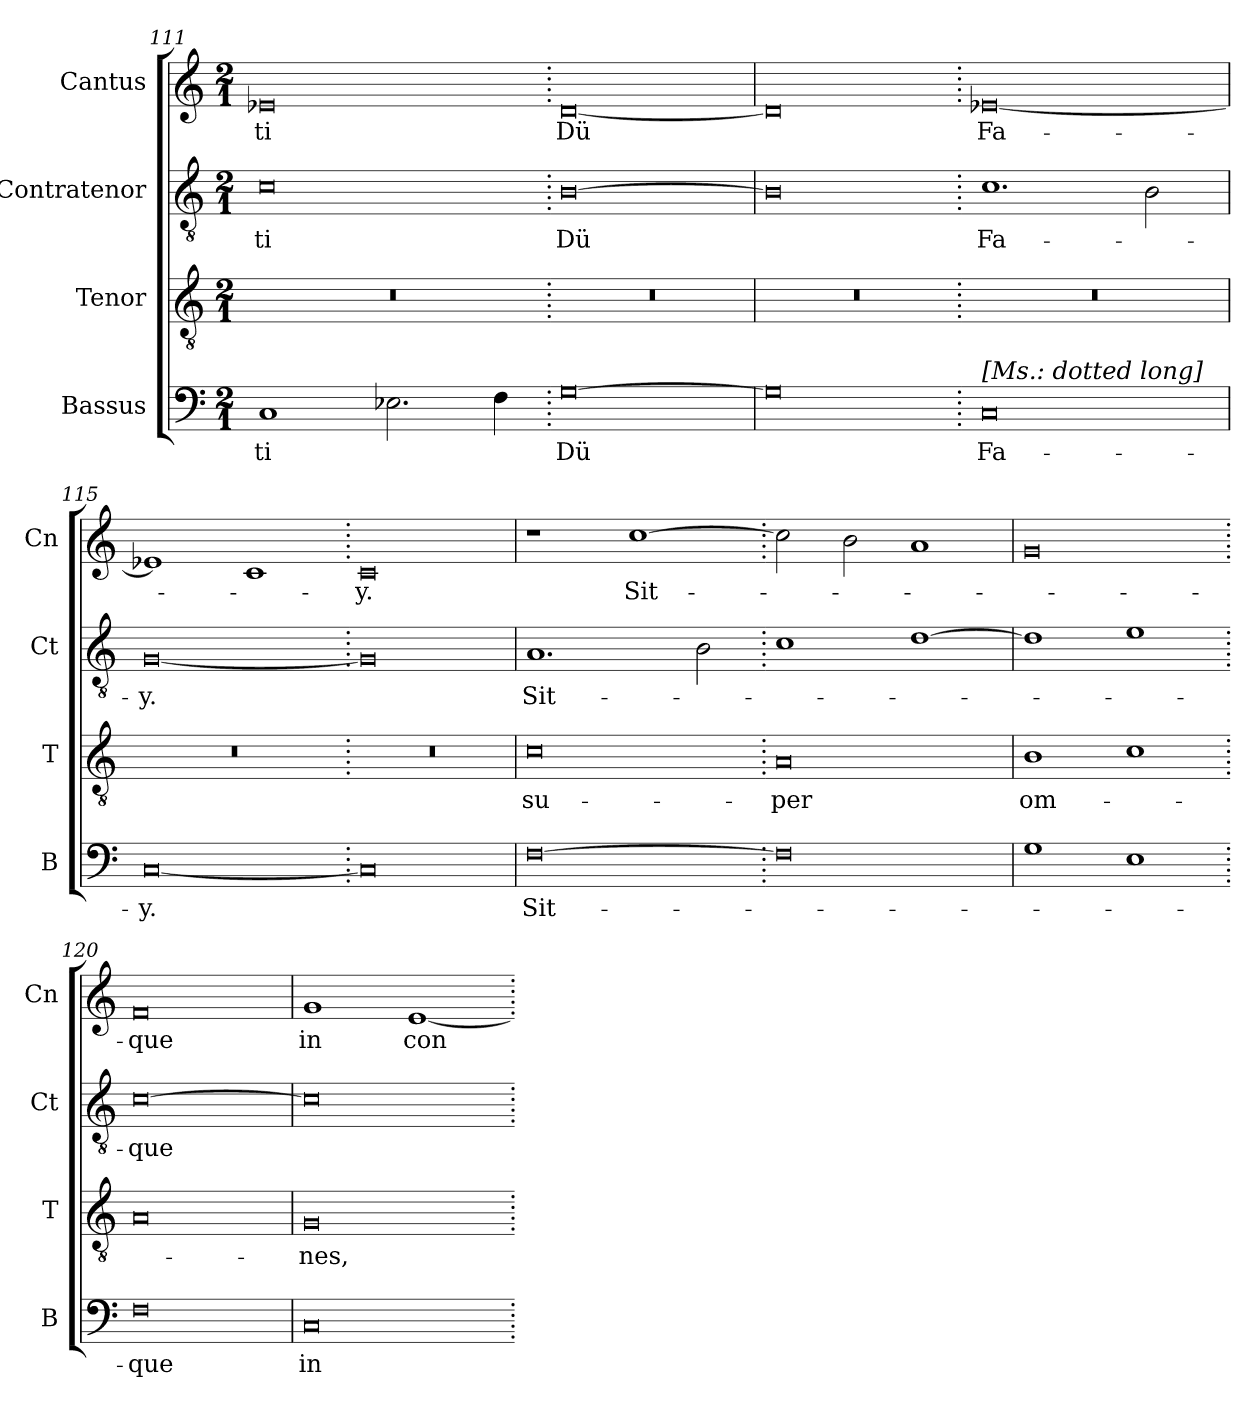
**kern	**text	**kern	**text	**kern	**text	**kern	**text
*part4	*part4	*part3	*part3	*part2	*part2	*part1	*part1
*staff4	*staff4	*staff3	*staff3	*staff2	*staff2	*staff1	*staff1
*I"Bassus	*	*I"Tenor	*	*I"Contratenor	*	*I"Cantus	*
*I'B	*	*I'T	*	*I'Ct	*	*I'Cn	*
*clefF4	*	*clefGv2	*	*clefGv2	*	*clefG2	*
*k[]	*	*k[]	*	*k[]	*	*k[]	*
*M2/1	*	*M2/1	*	*M2/1	*	*M2/1	*
=111	=111	=111	=111	=111	=111	=111	=111
1C	-ti	0r	.	0c	-ti	0e-X	-ti
2.E-X\	.	.	.	.	.	.	.
4F\	.	.	.	.	.	.	.
=112.	=112.	=112.	=112.	=112.	=112.	=112.	=112.
[0G	Dü	0r	.	[0B	Dü	[0d	Dü
=113	=113	=113	=113	=113	=113	=113	=113
0G]	.	0r	.	0B]	.	0d]	.
=114.	=114.	=114.	=114.	=114.	=114.	=114.	=114.
!LO:TX:a:t=[Ms.&colon; dotted long]	!	!	!	!	!	!	!
0C	Fa-	0r	.	1.c	Fa-	[0e-X	Fa-
.	.	.	.	2B\	.	.	.
=115	=115	=115	=115	=115	=115	=115	=115
[0C	-y.	0r	.	[0G	-y.	1e-X]	.
.	.	.	.	.	.	1c	.
=116.	=116.	=116.	=116.	=116.	=116.	=116.	=116.
0C]	.	0r	.	0G]	.	0c	-y.
=117	=117	=117	=117	=117	=117	=117	=117
[0F	Sit-	0c	su-	1.A	Sit-	1r	.
.	.	.	.	.	.	[1cc	Sit-
.	.	.	.	2B\	.	.	.
=118.	=118.	=118.	=118.	=118.	=118.	=118.	=118.
0F]	.	0A	-per	1c	.	2cc\]	.
.	.	.	.	.	.	2b\	.
.	.	.	.	[1d	.	1a	.
=119	=119	=119	=119	=119	=119	=119	=119
1G	.	1B	om-	1d]	.	0g	.
1E	.	1c	.	1e	.	.	.
=120.	=120.	=120.	=120.	=120.	=120.	=120.	=120.
0F	-que	0A	.	[0c	-que	0f	-que
=121	=121	=121	=121	=121	=121	=121	=121
0C	in	0G	-nes,	0c]	.	1g	in
.	.	.	.	.	.	[1e	con-
=.	=.	=.	=.	=.	=.	=.	=.
*-	*-	*-	*-	*-	*-	*-	*-
